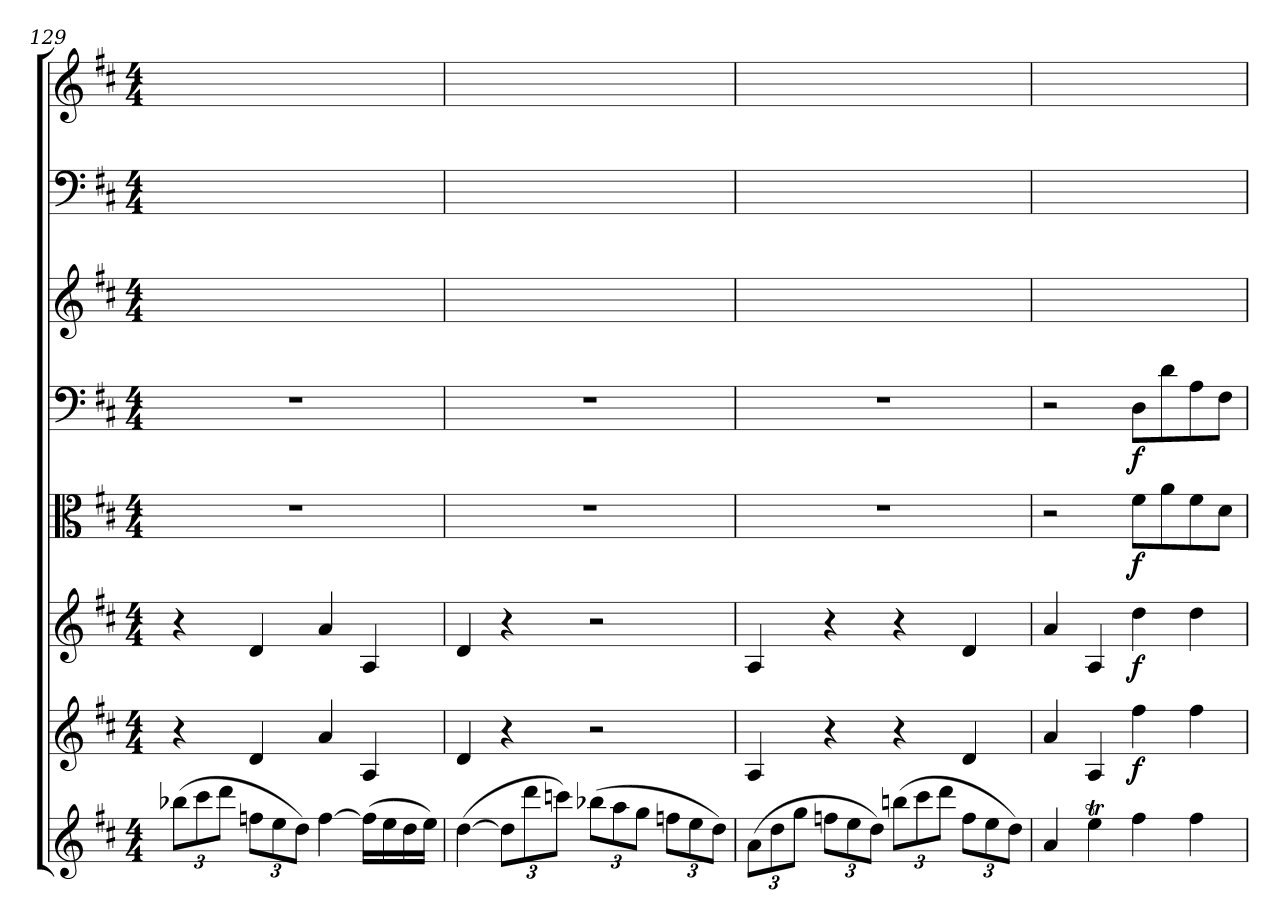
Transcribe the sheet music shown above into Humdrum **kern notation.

**kern	**kern	**dynam	**kern	**dynam	**kern	**dynam	**kern	**dynam	**kern	**kern	**kern
*part8	*part7	*part7	*part6	*part6	*part5	*part5	*part4	*part4	*part3	*part2	*part1
*staff8	*staff7	*staff7	*staff6	*staff6	*staff5	*staff5	*staff4	*staff4	*staff3	*staff2	*staff1
*clefG2	*clefG2	*	*clefG2	*	*clefC3	*	*clefF4	*	*clefG2	*clefF4	*clefG2
*k[f#c#]	*k[f#c#]	*	*k[f#c#]	*	*k[f#c#]	*	*k[f#c#]	*	*k[f#c#]	*k[f#c#]	*k[f#c#]
*D:	*D:	*	*D:	*	*D:	*	*D:	*	*D:	*D:	*D:
*M4/4	*M4/4	*	*M4/4	*	*M4/4	*	*M4/4	*	*M4/4	*M4/4	*M4/4
=129	=129	=129	=129	=129	=129	=129	=129	=129	=129	=129	=129
(12bb-X\L	4r	.	4r	.	1r	.	1r	.	1ryy	1ryy	1ryy
12ccc#\	.	.	.	.	.	.	.	.	.	.	.
12ddd\J	.	.	.	.	.	.	.	.	.	.	.
12ffn\L	4d/	.	4d/	.	.	.	.	.	.	.	.
12ee\	.	.	.	.	.	.	.	.	.	.	.
12dd\J)	.	.	.	.	.	.	.	.	.	.	.
[4ff\	4a/	.	4a/	.	.	.	.	.	.	.	.
(16ff\LL]	4A/	.	4A/	.	.	.	.	.	.	.	.
16ee\	.	.	.	.	.	.	.	.	.	.	.
16dd\	.	.	.	.	.	.	.	.	.	.	.
16ee\JJ)	.	.	.	.	.	.	.	.	.	.	.
=130	=130	=130	=130	=130	=130	=130	=130	=130	=130	=130	=130
([4dd\	4d/	.	4d/	.	1r	.	1r	.	1ryy	1ryy	1ryy
12dd\L]	4r	.	4r	.	.	.	.	.	.	.	.
12ddd\	.	.	.	.	.	.	.	.	.	.	.
12cccn\J)	.	.	.	.	.	.	.	.	.	.	.
(12bb-X\L	2r	.	2r	.	.	.	.	.	.	.	.
12aa\	.	.	.	.	.	.	.	.	.	.	.
12gg\J	.	.	.	.	.	.	.	.	.	.	.
12ffn\L	.	.	.	.	.	.	.	.	.	.	.
12ee\	.	.	.	.	.	.	.	.	.	.	.
12dd\J)	.	.	.	.	.	.	.	.	.	.	.
=131	=131	=131	=131	=131	=131	=131	=131	=131	=131	=131	=131
(12a\L	4A/	.	4A/	.	1r	.	1r	.	1ryy	1ryy	1ryy
12dd\	.	.	.	.	.	.	.	.	.	.	.
12gg\J	.	.	.	.	.	.	.	.	.	.	.
12ffn\L	4r	.	4r	.	.	.	.	.	.	.	.
12ee\	.	.	.	.	.	.	.	.	.	.	.
12dd\J)	.	.	.	.	.	.	.	.	.	.	.
(12bbn\L	4r	.	4r	.	.	.	.	.	.	.	.
12ccc#\	.	.	.	.	.	.	.	.	.	.	.
12ddd\J	.	.	.	.	.	.	.	.	.	.	.
12ff\L	4d/	.	4d/	.	.	.	.	.	.	.	.
12ee\	.	.	.	.	.	.	.	.	.	.	.
12dd\J)	.	.	.	.	.	.	.	.	.	.	.
=132	=132	=132	=132	=132	=132	=132	=132	=132	=132	=132	=132
4a/	4a/	.	4a/	.	2r	.	2r	.	1ryy	1ryy	1ryy
4eeT\	4A/	.	4A/	.	.	.	.	.	.	.	.
4ff#\	4ff#\	f	4dd\	f	8f#\L	f	8D\L	f	.	.	.
.	.	.	.	.	8a\	.	8d\	.	.	.	.
4ff#\	4ff#\	.	4dd\	.	8f#\	.	8A\	.	.	.	.
.	.	.	.	.	8d\J	.	8F#\J	.	.	.	.
=	=	=	=	=	=	=	=	=	=	=	=
*-	*-	*-	*-	*-	*-	*-	*-	*-	*-	*-	*-
